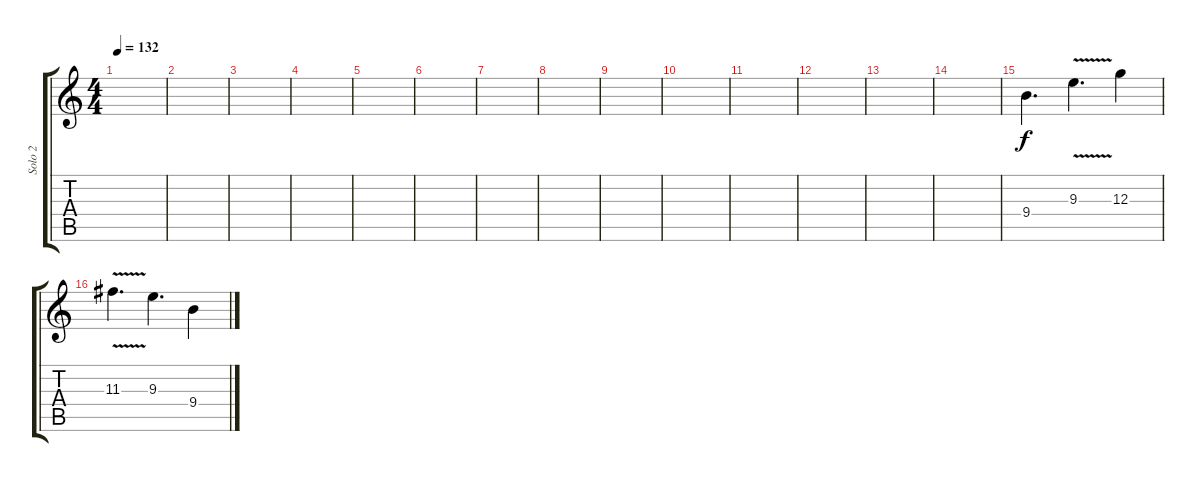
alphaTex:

\track ("Solo 2" "Solo 2") {instrument distortionguitar}
\staff {score tabs}
\tuning (E4 B3 G3 D3 A2 E2) {hide}
\ts (4 4)
\tempo 132
\clef g2
\ks c
|
|
|
|
|
|
|
|
|
|
|
|
|
|
9.4.4{d} 9.3{v}.4{d} 12.3.4 |
11.3{v}.4{d} 9.3.4{d} 9.4.4
